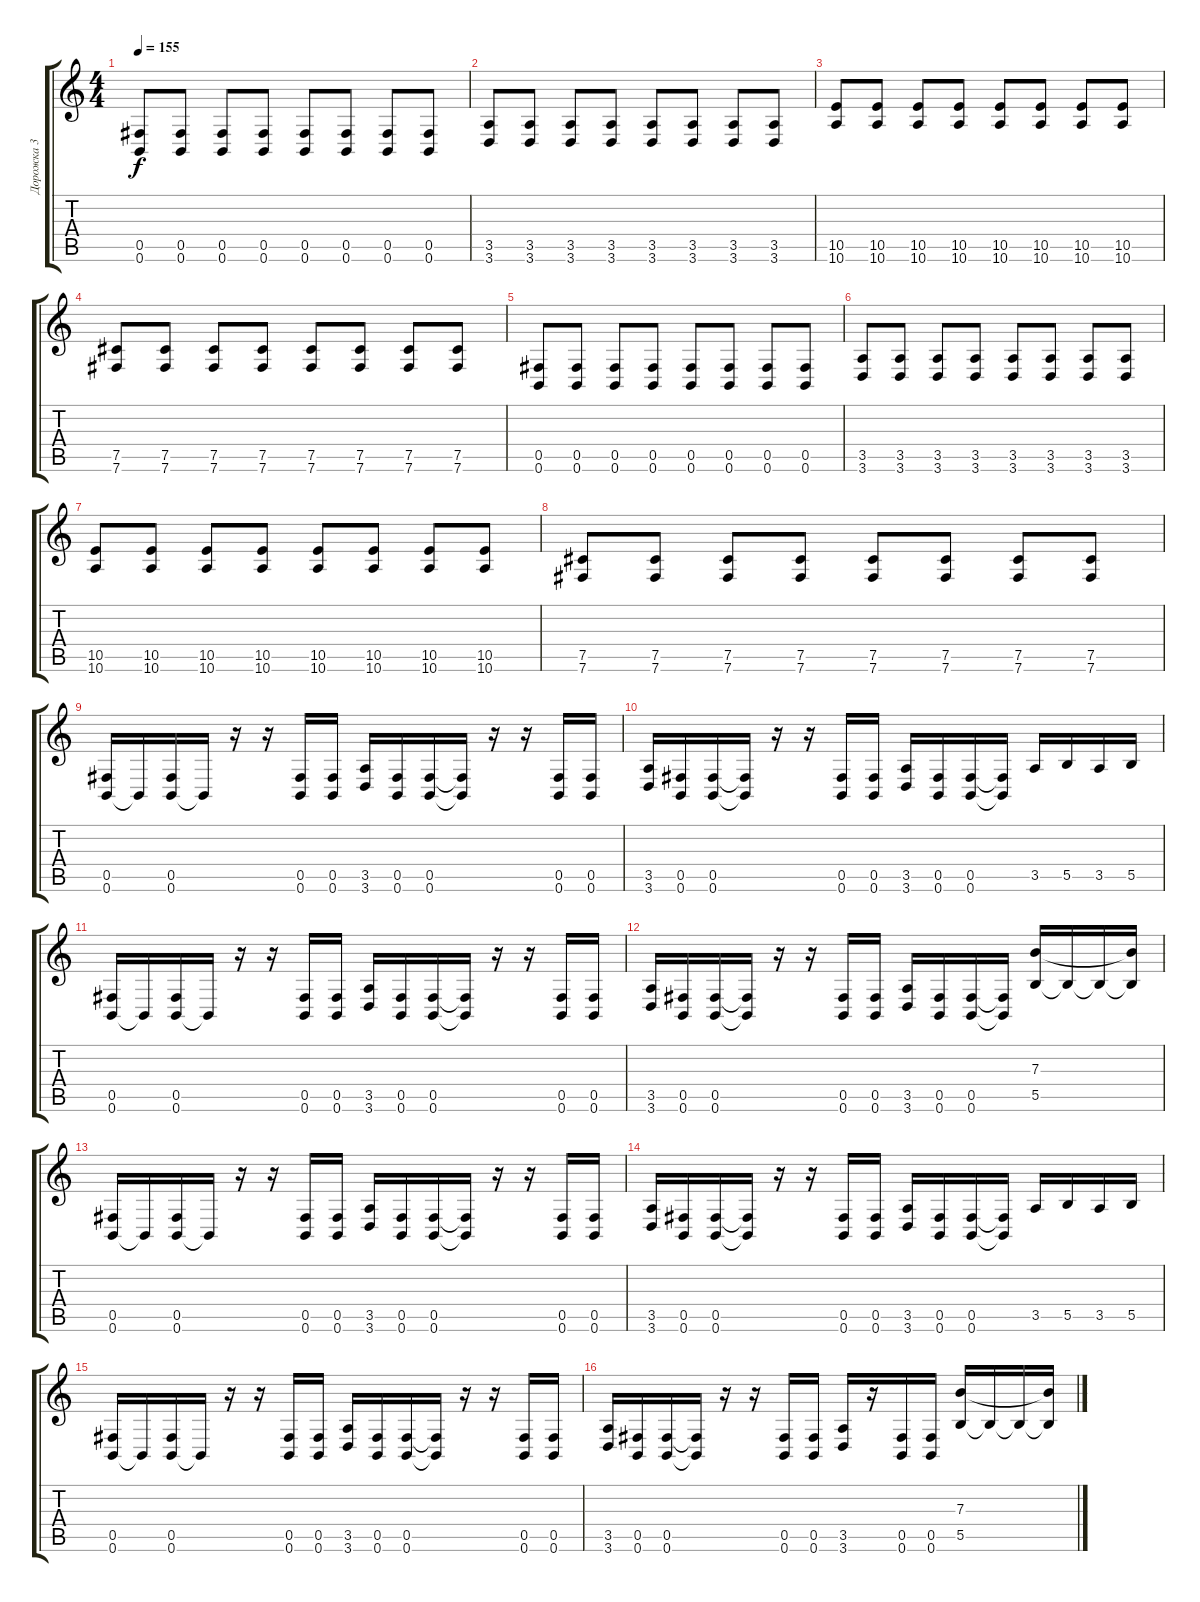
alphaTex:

\track ("Дорожка 3" "Дорожка 3") {instrument distortionguitar}
\staff {score tabs}
\tuning (Db4 Ab3 E3 B2 Gb2 B1) {hide}
\ts (4 4)
\tempo 155
\clef g2
\ks c
(0.5 0.6).8{dy f} (0.5 0.6).8 (0.5 0.6).8 (0.5 0.6).8 (0.5 0.6).8 (0.5 0.6).8 (0.5 0.6).8 (0.5 0.6).8 |
(3.5 3.6).8 (3.5 3.6).8 (3.5 3.6).8 (3.5 3.6).8 (3.5 3.6).8 (3.5 3.6).8 (3.5 3.6).8 (3.5 3.6).8 |
(10.5 10.6).8 (10.5 10.6).8 (10.5 10.6).8 (10.5 10.6).8 (10.5 10.6).8 (10.5 10.6).8 (10.5 10.6).8 (10.5 10.6).8 |
(7.5 7.6).8 (7.5 7.6).8 (7.5 7.6).8 (7.5 7.6).8 (7.5 7.6).8 (7.5 7.6).8 (7.5 7.6).8 (7.5 7.6).8 |
(0.5 0.6).8 (0.5 0.6).8 (0.5 0.6).8 (0.5 0.6).8 (0.5 0.6).8 (0.5 0.6).8 (0.5 0.6).8 (0.5 0.6).8 |
(3.5 3.6).8 (3.5 3.6).8 (3.5 3.6).8 (3.5 3.6).8 (3.5 3.6).8 (3.5 3.6).8 (3.5 3.6).8 (3.5 3.6).8 |
(10.5 10.6).8 (10.5 10.6).8 (10.5 10.6).8 (10.5 10.6).8 (10.5 10.6).8 (10.5 10.6).8 (10.5 10.6).8 (10.5 10.6).8 |
(7.5 7.6).8 (7.5 7.6).8 (7.5 7.6).8 (7.5 7.6).8 (7.5 7.6).8 (7.5 7.6).8 (7.5 7.6).8 (7.5 7.6).8 |
(0.5 0.6).16 0.6{t}.16 (0.5 0.6).16 0.6{t}.16 r.16 r.16 (0.5 0.6).16 (0.5 0.6).16 (3.5 3.6).16 (0.5 0.6).16 (0.5 0.6).16 (0.5{t} 0.6{t}).16 r.16 r.16 (0.5 0.6).16 (0.5 0.6).16 |
(3.5 3.6).16 (0.5 0.6).16 (0.5 0.6).16 (0.5{t} 0.6{t}).16 r.16 r.16 (0.5 0.6).16 (0.5 0.6).16 (3.5 3.6).16 (0.5 0.6).16 (0.5 0.6).16 (0.5{t} 0.6{t}).16 3.5.16 5.5.16 3.5.16 5.5.16 |
(0.5 0.6).16 0.6{t}.16 (0.5 0.6).16 0.6{t}.16 r.16 r.16 (0.5 0.6).16 (0.5 0.6).16 (3.5 3.6).16 (0.5 0.6).16 (0.5 0.6).16 (0.5{t} 0.6{t}).16 r.16 r.16 (0.5 0.6).16 (0.5 0.6).16 |
(3.5 3.6).16 (0.5 0.6).16 (0.5 0.6).16 (0.5{t} 0.6{t}).16 r.16 r.16 (0.5 0.6).16 (0.5 0.6).16 (3.5 3.6).16 (0.5 0.6).16 (0.5 0.6).16 (0.5{t} 0.6{t}).16 (7.3 5.5).16 5.5{t}.16 5.5{t}.16 (7.3{t} 5.5{t}).16 |
(0.5 0.6).16 0.6{t}.16 (0.5 0.6).16 0.6{t}.16 r.16 r.16 (0.5 0.6).16 (0.5 0.6).16 (3.5 3.6).16 (0.5 0.6).16 (0.5 0.6).16 (0.5{t} 0.6{t}).16 r.16 r.16 (0.5 0.6).16 (0.5 0.6).16 |
(3.5 3.6).16 (0.5 0.6).16 (0.5 0.6).16 (0.5{t} 0.6{t}).16 r.16 r.16 (0.5 0.6).16 (0.5 0.6).16 (3.5 3.6).16 (0.5 0.6).16 (0.5 0.6).16 (0.5{t} 0.6{t}).16 3.5.16 5.5.16 3.5.16 5.5.16 |
(0.5 0.6).16 0.6{t}.16 (0.5 0.6).16 0.6{t}.16 r.16 r.16 (0.5 0.6).16 (0.5 0.6).16 (3.5 3.6).16 (0.5 0.6).16 (0.5 0.6).16 (0.5{t} 0.6{t}).16 r.16 r.16 (0.5 0.6).16 (0.5 0.6).16 |
(3.5 3.6).16 (0.5 0.6).16 (0.5 0.6).16 (0.5{t} 0.6{t}).16 r.16 r.16 (0.5 0.6).16 (0.5 0.6).16 (3.5 3.6).16 r.16 (0.5 0.6).16 (0.5 0.6).16 (7.3 5.5).16 5.5{t}.16 5.5{t}.16 (7.3{t} 5.5{t}).16
